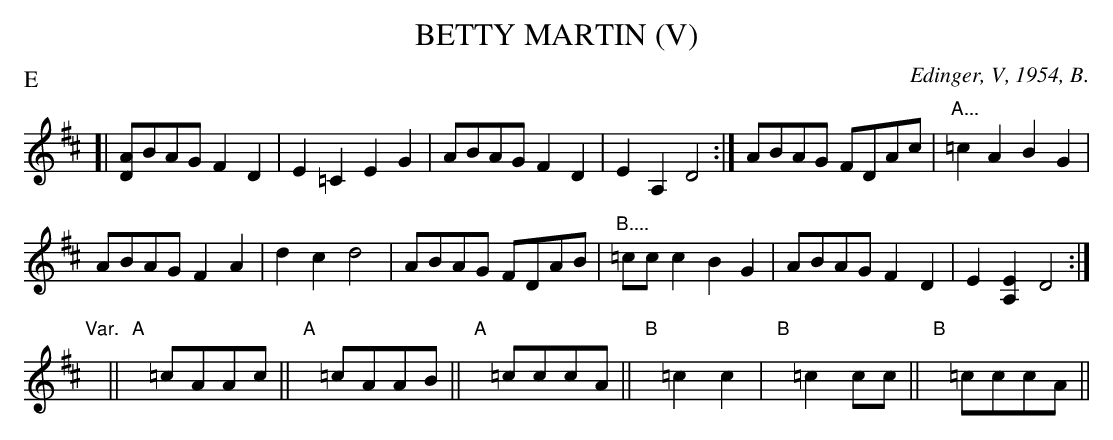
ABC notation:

X:1
T: BETTY MARTIN (V)
P: E
O: Edinger, V, 1954, B.
K: D
L: 1/8
[| [AD]BAG F2D2 | E2=C2 E2G2 | ABAG F2D2 | E2A,2 D4 :| ABAG FDAc | "A..."=c2A2 B2G2 |
ABAG F2A2 | d2c2 d4 | ABAG FDAB | "B...."=ccc2 B2G2 | ABAG F2D2 | E2[E2A,2] D4 :|
"Var."y|| "A"y=cAAc || "A"y=cAAB || "A"y=cccA || "B"y=c2c2 | "B"y=c2cc || "B"y=cccA ||
